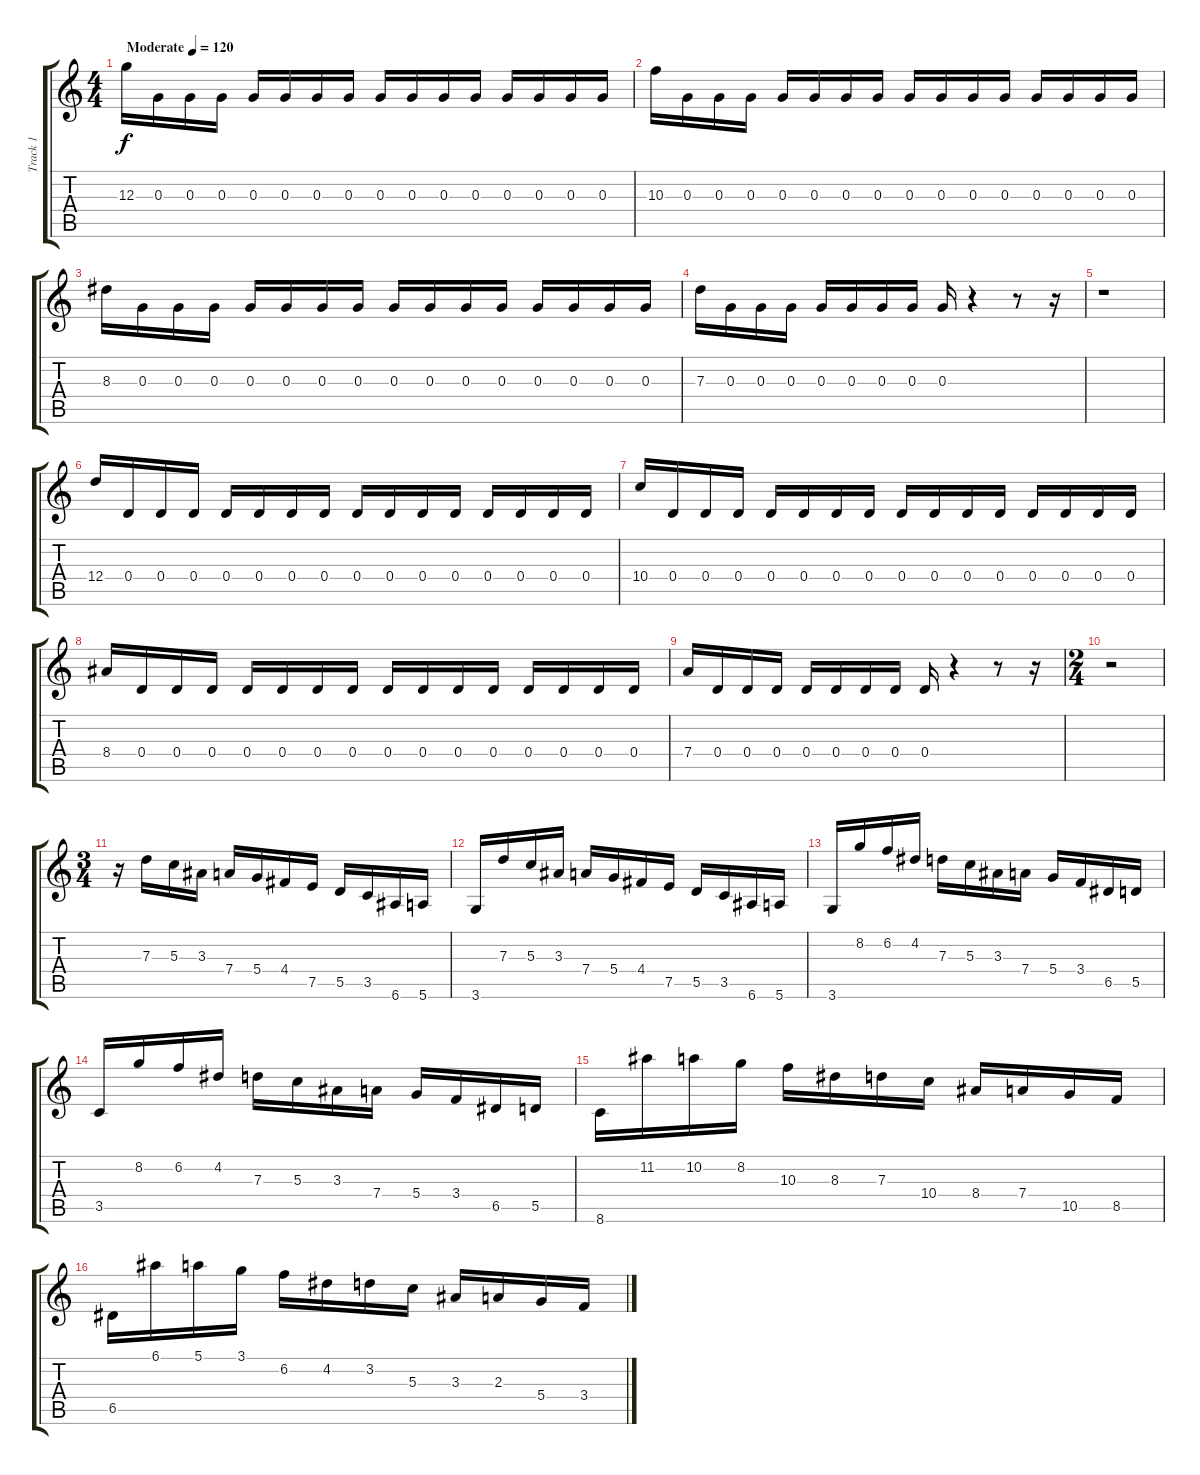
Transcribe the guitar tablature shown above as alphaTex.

\track ("Track 1" "Track 1") {instrument distortionguitar}
\staff {score tabs}
\tuning (E4 B3 G3 D3 A2 E2) {hide}
\ts (4 4)
\tempo (120 "Moderate")
\clef g2
\ks c
12.3.16{dy f instrument distortionguitar} 0.3.16 0.3.16 0.3.16 0.3.16 0.3.16 0.3.16 0.3.16 0.3.16 0.3.16 0.3.16 0.3.16 0.3.16 0.3.16 0.3.16 0.3.16 |
10.3.16 0.3.16 0.3.16 0.3.16 0.3.16 0.3.16 0.3.16 0.3.16 0.3.16 0.3.16 0.3.16 0.3.16 0.3.16 0.3.16 0.3.16 0.3.16 |
8.3.16 0.3.16 0.3.16 0.3.16 0.3.16 0.3.16 0.3.16 0.3.16 0.3.16 0.3.16 0.3.16 0.3.16 0.3.16 0.3.16 0.3.16 0.3.16 |
7.3.16 0.3.16 0.3.16 0.3.16 0.3.16 0.3.16 0.3.16 0.3.16 0.3.16 r.4 r.8 r.16 |
r.1 |
12.4.16 0.4.16 0.4.16 0.4.16 0.4.16 0.4.16 0.4.16 0.4.16 0.4.16 0.4.16 0.4.16 0.4.16 0.4.16 0.4.16 0.4.16 0.4.16 |
10.4.16 0.4.16 0.4.16 0.4.16 0.4.16 0.4.16 0.4.16 0.4.16 0.4.16 0.4.16 0.4.16 0.4.16 0.4.16 0.4.16 0.4.16 0.4.16 |
8.4.16 0.4.16 0.4.16 0.4.16 0.4.16 0.4.16 0.4.16 0.4.16 0.4.16 0.4.16 0.4.16 0.4.16 0.4.16 0.4.16 0.4.16 0.4.16 |
7.4.16 0.4.16 0.4.16 0.4.16 0.4.16 0.4.16 0.4.16 0.4.16 0.4.16 r.4 r.8 r.16 |
\ts (2 4)
r.2 |
\ts (3 4)
r.16 7.3.16 5.3.16 3.3.16 7.4.16 5.4.16 4.4.16 7.5.16 5.5.16 3.5.16 6.6.16 5.6.16 |
3.6.16 7.3.16 5.3.16 3.3.16 7.4.16 5.4.16 4.4.16 7.5.16 5.5.16 3.5.16 6.6.16 5.6.16 |
3.6.16 8.2.16 6.2.16 4.2.16 7.3.16 5.3.16 3.3.16 7.4.16 5.4.16 3.4.16 6.5.16 5.5.16 |
3.5.16 8.2.16 6.2.16 4.2.16 7.3.16 5.3.16 3.3.16 7.4.16 5.4.16 3.4.16 6.5.16 5.5.16 |
8.6.16 11.2.16 10.2.16 8.2.16 10.3.16 8.3.16 7.3.16 10.4.16 8.4.16 7.4.16 10.5.16 8.5.16 |
6.5.16 6.1.16 5.1.16 3.1.16 6.2.16 4.2.16 3.2.16 5.3.16 3.3.16 2.3.16 5.4.16 3.4.16
